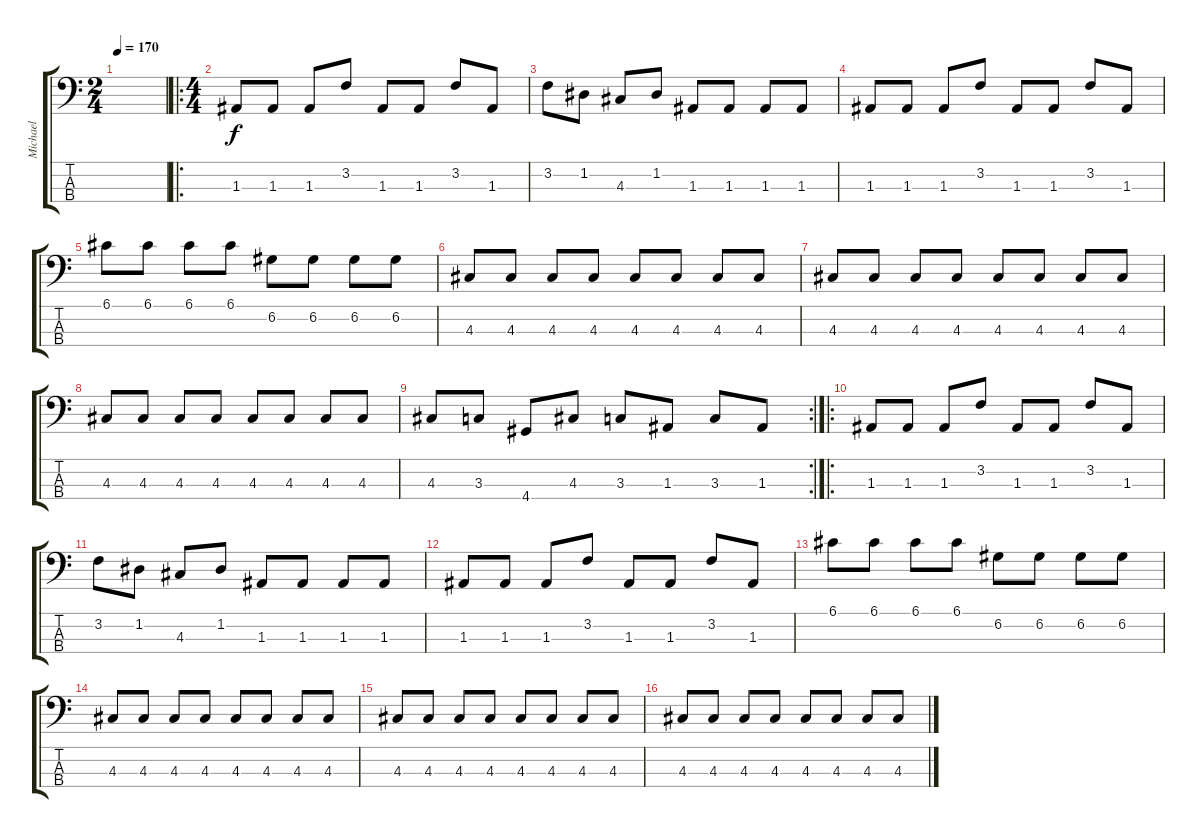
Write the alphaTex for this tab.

\track ("Michael" "Michael") {instrument electricbassfinger}
\staff {score tabs}
\tuning (G2 D2 A1 E1) {hide}
\ts (2 4)
\tempo 170
\clef f4
\ks c
|
\ro
\ts (4 4)
1.3.8 1.3.8 1.3.8 3.2.8 1.3.8 1.3.8 3.2.8 1.3.8 |
3.2.8 1.2.8 4.3.8 1.2.8 1.3.8 1.3.8 1.3.8 1.3.8 |
1.3.8 1.3.8 1.3.8 3.2.8 1.3.8 1.3.8 3.2.8 1.3.8 |
6.1.8 6.1.8 6.1.8 6.1.8 6.2.8 6.2.8 6.2.8 6.2.8 |
4.3.8 4.3.8 4.3.8 4.3.8 4.3.8 4.3.8 4.3.8 4.3.8 |
4.3.8 4.3.8 4.3.8 4.3.8 4.3.8 4.3.8 4.3.8 4.3.8 |
4.3.8 4.3.8 4.3.8 4.3.8 4.3.8 4.3.8 4.3.8 4.3.8 |
\rc 2
4.3.8 3.3.8 4.4.8 4.3.8 3.3.8 1.3.8 3.3.8 1.3.8 |
\ro
1.3.8 1.3.8 1.3.8 3.2.8 1.3.8 1.3.8 3.2.8 1.3.8 |
3.2.8 1.2.8 4.3.8 1.2.8 1.3.8 1.3.8 1.3.8 1.3.8 |
1.3.8 1.3.8 1.3.8 3.2.8 1.3.8 1.3.8 3.2.8 1.3.8 |
6.1.8 6.1.8 6.1.8 6.1.8 6.2.8 6.2.8 6.2.8 6.2.8 |
4.3.8 4.3.8 4.3.8 4.3.8 4.3.8 4.3.8 4.3.8 4.3.8 |
4.3.8 4.3.8 4.3.8 4.3.8 4.3.8 4.3.8 4.3.8 4.3.8 |
4.3.8 4.3.8 4.3.8 4.3.8 4.3.8 4.3.8 4.3.8 4.3.8
